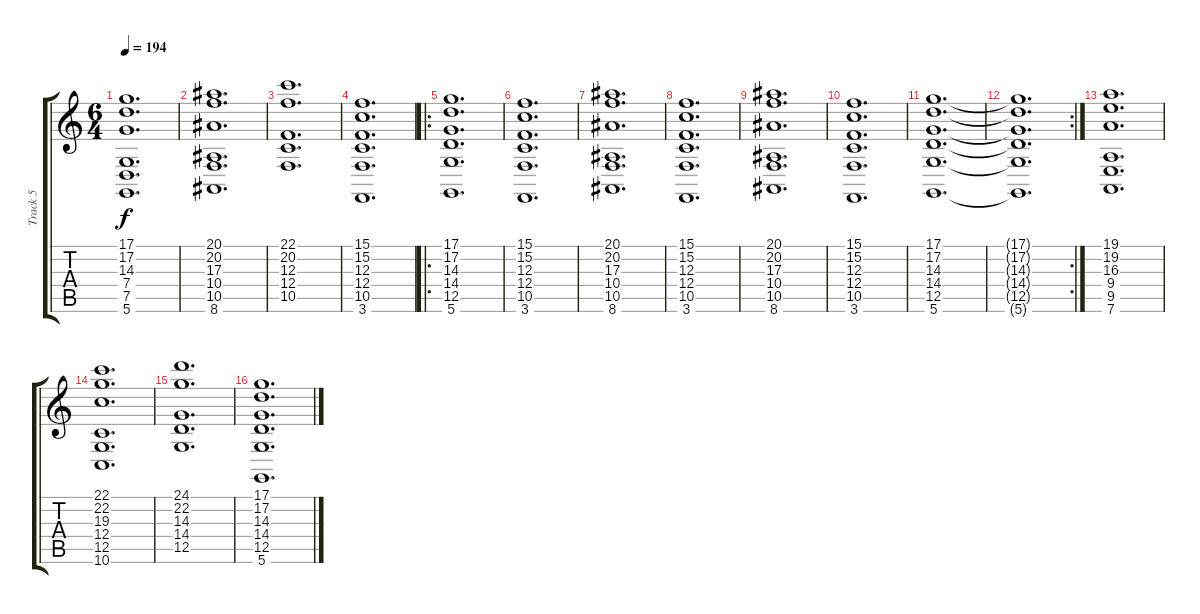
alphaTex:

\track ("Track 5" "Track 5") {instrument stringensemble1}
\staff {score tabs}
\tuning (D4 A3 F3 C3 G2 D2) {hide}
\ts (6 4)
\tempo 194
\clef g2
\ks c
(17.1 17.2 14.3 7.4 7.5 5.6).1{d dy f} |
(20.1 20.2 17.3 10.4 10.5 8.6).1{d} |
(22.1 20.2 12.3 12.4 10.5).1{d} |
(15.1 15.2 12.3 12.4 10.5 3.6).1{d} |
\ro
(17.1 17.2 14.3 14.4 12.5 5.6).1{d} |
(15.1 15.2 12.3 12.4 10.5 3.6).1{d} |
(20.1 20.2 17.3 10.4 10.5 8.6).1{d} |
(15.1 15.2 12.3 12.4 10.5 3.6).1{d} |
(20.1 20.2 17.3 10.4 10.5 8.6).1{d} |
(15.1 15.2 12.3 12.4 10.5 3.6).1{d} |
(17.1 17.2 14.3 14.4 12.5 5.6).1{d} |
\rc 2
(17.1{t} 17.2{t} 14.3{t} 14.4{t} 12.5{t} 5.6{t}).1{d} |
(19.1 19.2 16.3 9.4 9.5 7.6).1{d} |
(22.1 22.2 19.3 12.4 12.5 10.6).1{d} |
(24.1 22.2 14.3 14.4 12.5).1{d} |
(17.1 17.2 14.3 14.4 12.5 5.6).1{d}
